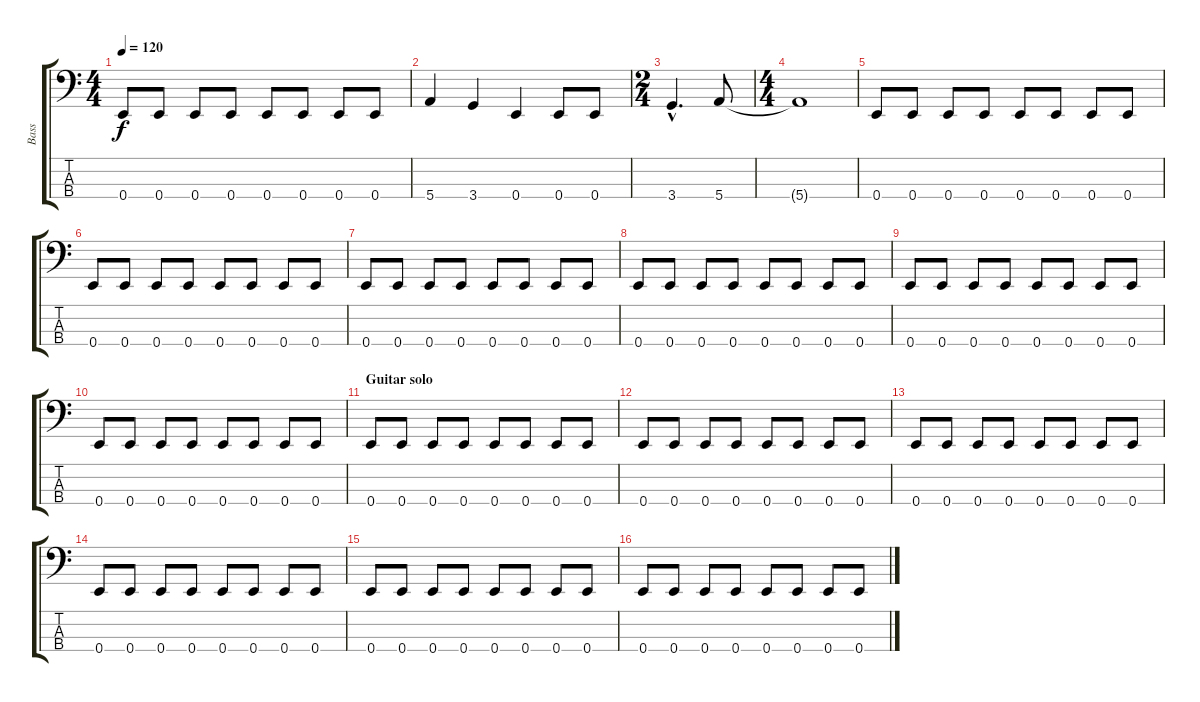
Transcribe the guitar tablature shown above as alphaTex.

\track ("Bass" "Bass") {instrument electricbasspick}
\staff {score tabs}
\tuning (G2 D2 A1 E1) {hide}
\ts (4 4)
\tempo 120
\clef f4
\ks c
0.4.8{dy f} 0.4.8 0.4.8 0.4.8 0.4.8 0.4.8 0.4.8 0.4.8 |
5.4.4 3.4.4 0.4.4 0.4.8 0.4.8 |
\ts (2 4)
3.4{hac}.4{d} 5.4.8 |
\ts (4 4)
5.4{t}.1 |
0.4.8 0.4.8 0.4.8 0.4.8 0.4.8 0.4.8 0.4.8 0.4.8 |
0.4.8 0.4.8 0.4.8 0.4.8 0.4.8 0.4.8 0.4.8 0.4.8 |
0.4.8 0.4.8 0.4.8 0.4.8 0.4.8 0.4.8 0.4.8 0.4.8 |
0.4.8 0.4.8 0.4.8 0.4.8 0.4.8 0.4.8 0.4.8 0.4.8 |
0.4.8 0.4.8 0.4.8 0.4.8 0.4.8 0.4.8 0.4.8 0.4.8 |
0.4.8 0.4.8 0.4.8 0.4.8 0.4.8 0.4.8 0.4.8 0.4.8 |
\section ("" "Guitar solo")
0.4.8 0.4.8 0.4.8 0.4.8 0.4.8 0.4.8 0.4.8 0.4.8 |
0.4.8 0.4.8 0.4.8 0.4.8 0.4.8 0.4.8 0.4.8 0.4.8 |
0.4.8 0.4.8 0.4.8 0.4.8 0.4.8 0.4.8 0.4.8 0.4.8 |
0.4.8 0.4.8 0.4.8 0.4.8 0.4.8 0.4.8 0.4.8 0.4.8 |
0.4.8 0.4.8 0.4.8 0.4.8 0.4.8 0.4.8 0.4.8 0.4.8 |
0.4.8 0.4.8 0.4.8 0.4.8 0.4.8 0.4.8 0.4.8 0.4.8
